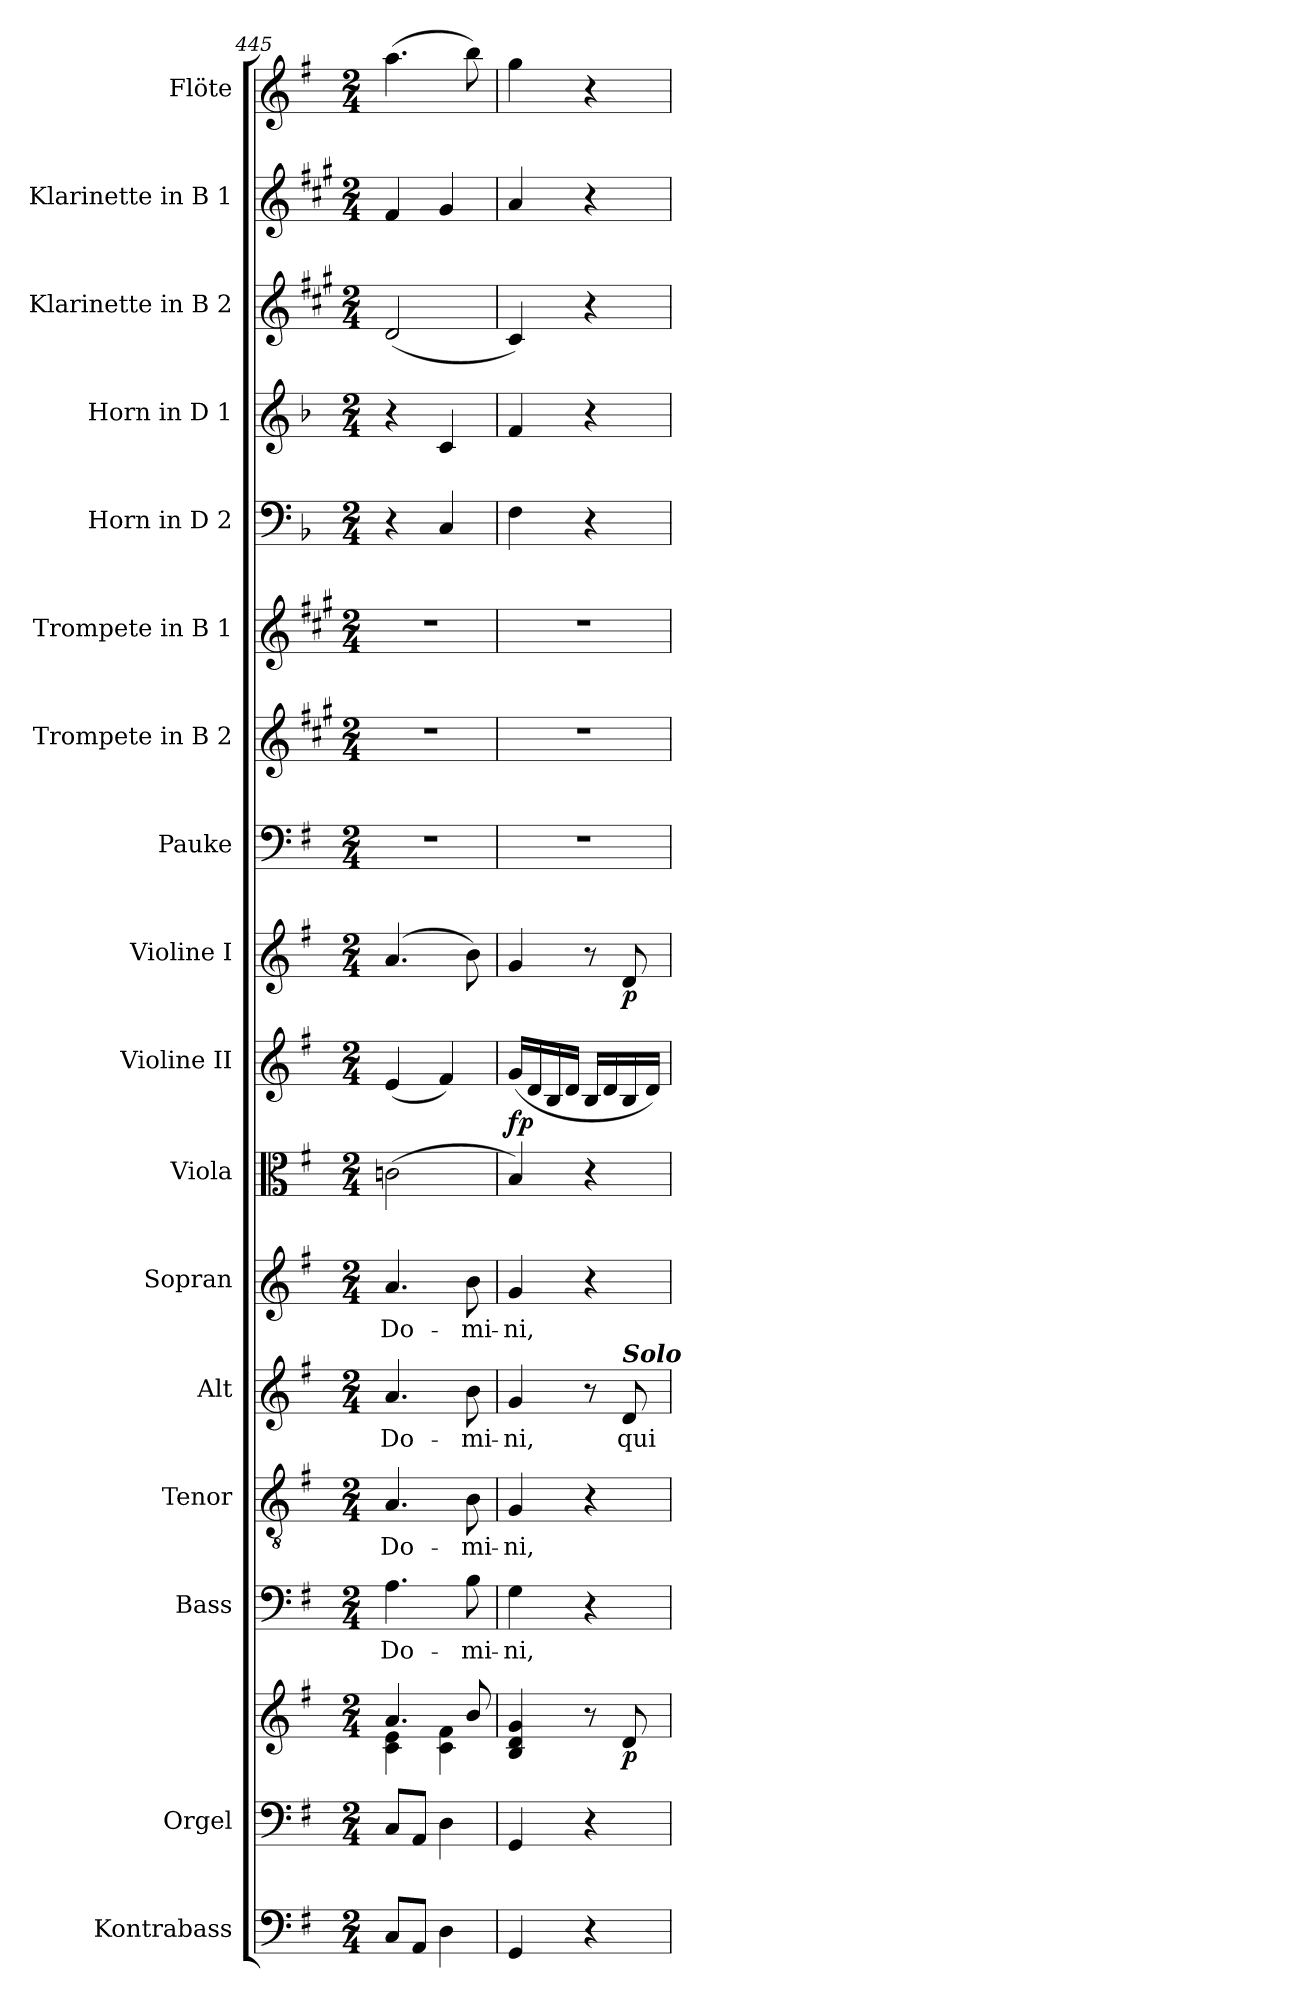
**kern	**kern	**kern	**dynam	**kern	**text	**kern	**text	**kern	**text	**kern	**text	**kern	**kern	**dynam	**kern	**dynam	**kern	**kern	**kern	**kern	**kern	**kern	**kern	**kern
*part17	*part16	*part16	*part16	*part15	*part15	*part14	*part14	*part13	*part13	*part12	*part12	*part11	*part10	*part10	*part9	*part9	*part8	*part7	*part6	*part5	*part4	*part3	*part2	*part1
*staff18	*staff17	*staff16	*staff16/17	*staff15	*staff15	*staff14	*staff14	*staff13	*staff13	*staff12	*staff12	*staff11	*staff10	*staff10	*staff9	*staff9	*staff8	*staff7	*staff6	*staff5	*staff4	*staff3	*staff2	*staff1
*I"Kontrabass	*I"Orgel	*	*	*I"Bass	*	*I"Tenor	*	*I"Alt	*	*I"Sopran	*	*I"Viola	*I"Violine II	*	*I"Violine I	*	*I"Pauke	*I"Trompete in B 2	*I"Trompete in B 1	*I"Horn in D 2	*I"Horn in D 1	*I"Klarinette in B 2	*I"Klarinette in B 1	*I"Flöte
*I'Kb.	*I'Org.	*	*	*I'B	*	*I'T	*	*I'A	*	*I'S	*	*I'Vla.	*I'Vl. II	*	*I'Vl. I	*	*I'Pk.	*I'Trp. 2	*I'Trp. 1	*I'Hrn. 2	*I'Hrn. 1	*I'Kl. 2	*I'Kl. 1	*I'Fl.
*clefF4	*clefF4	*clefG2	*	*clefF4	*	*clefGv2	*	*clefG2	*	*clefG2	*	*clefC3	*clefG2	*	*clefG2	*	*clefF4	*clefG2	*clefG2	*clefF4	*clefG2	*clefG2	*clefG2	*clefG2
*ITrd7c12	*	*	*	*	*	*	*	*	*	*	*	*	*	*	*	*	*	*ITrd1c2	*ITrd1c2	*ITrd-1c-2	*ITrd-1c-2	*ITrd1c2	*ITrd1c2	*
*k[f#]	*k[f#]	*k[f#]	*	*k[f#]	*	*k[f#]	*	*k[f#]	*	*k[f#]	*	*k[f#]	*k[f#]	*	*k[f#]	*	*k[f#]	*k[f#]	*k[f#]	*k[f#]	*k[f#]	*k[f#]	*k[f#]	*k[f#]
*G:	*G:	*G:	*	*G:	*	*G:	*	*G:	*	*G:	*	*G:	*G:	*	*G:	*	*G:	*G:	*G:	*G:	*G:	*G:	*G:	*G:
*M2/4	*M2/4	*M2/4	*	*M2/4	*	*M2/4	*	*M2/4	*	*M2/4	*	*M2/4	*M2/4	*	*M2/4	*	*M2/4	*M2/4	*M2/4	*M2/4	*M2/4	*M2/4	*M2/4	*M2/4
=445	=445	=445	=445	=445	=445	=445	=445	=445	=445	=445	=445	=445	=445	=445	=445	=445	=445	=445	=445	=445	=445	=445	=445	=445
*	*	*^	*	*	*	*	*	*	*	*	*	*	*	*	*	*	*	*	*	*	*	*	*	*
!	!	!	!	!	!	!LO:LY:b	!	!LO:LY:b	!	!LO:LY:b	!	!LO:LY:b	!	!	!	!	!	!	!	!	!	!	!	!	!
8CC/L	8C/L	4.a/	4c\ 4e\	.	4.A\	Do-	4.A/	Do-	4.a/	Do-	4.a/	Do-	(>2cn\	(<4e/	.	(4.a/	.	2r	2r	2r	4r	4r	(<2c/	4e/	(>4.aa\
8AAA/J	8AA/J	.	.	.	.	.	.	.	.	.	.	.	.	.	.	.	.	.	.	.	.	.	.	.	.
4DD\	4D\	.	4c\ 4f#\	.	.	.	.	.	.	.	.	.	.	4f#/)	.	.	.	.	.	.	4D/	4d/	.	4f#/	.
!	!	!	!	!	!	!LO:LY:b	!	!LO:LY:b	!	!LO:LY:b	!	!LO:LY:b	!	!	!	!	!	!	!	!	!	!	!	!	!
.	.	8b/	.	.	8B\	-mi-	8B\	-mi-	8b\	-mi-	8b\	-mi-	.	.	.	8b\)	.	.	.	.	.	.	.	.	8bb\)
*	*	*v	*v	*	*	*	*	*	*	*	*	*	*	*	*	*	*	*	*	*	*	*	*	*	*
=446	=446	=446	=446	=446	=446	=446	=446	=446	=446	=446	=446	=446	=446	=446	=446	=446	=446	=446	=446	=446	=446	=446	=446	=446
!	!	!	!	!	!LO:LY:b	!	!LO:LY:b	!	!LO:LY:b	!	!LO:LY:b	!	!	!LO:DY:b	!	!	!	!	!	!	!	!	!	!
4GGG/	4GG/	4B/ 4d/ 4g/	.	4G\	-ni,	4G/	-ni,	4g/	-ni,	4g/	-ni,	4B/)	(<16g/LL	fp	4g/	.	2r	2r	2r	4G\	4g/	4B/)	4g/	4gg\
.	.	.	.	.	.	.	.	.	.	.	.	.	16d/	.	.	.	.	.	.	.	.	.	.	.
.	.	.	.	.	.	.	.	.	.	.	.	.	16B/	.	.	.	.	.	.	.	.	.	.	.
.	.	.	.	.	.	.	.	.	.	.	.	.	16d/JJ	.	.	.	.	.	.	.	.	.	.	.
4r	4r	8r	.	4r	.	4r	.	8r	.	4r	.	4r	16B/LL	.	8r	.	.	.	.	4r	4r	4r	4r	4r
.	.	.	.	.	.	.	.	.	.	.	.	.	16d/	.	.	.	.	.	.	.	.	.	.	.
!	!	!	!	!	!	!	!	!LO:TX:a:Bi:t=Solo	!	!	!	!	!	!	!	!	!	!	!	!	!	!	!	!
!	!	!	!LO:DY:b	!	!	!	!	!	!LO:LY:b	!	!	!	!	!	!	!LO:DY:b	!	!	!	!	!	!	!	!
.	.	8d/	p	.	.	.	.	8d/	qui	.	.	.	16B/	.	8d/	p	.	.	.	.	.	.	.	.
.	.	.	.	.	.	.	.	.	.	.	.	.	16d/JJ)	.	.	.	.	.	.	.	.	.	.	.
=	=	=	=	=	=	=	=	=	=	=	=	=	=	=	=	=	=	=	=	=	=	=	=	=
*-	*-	*-	*-	*-	*-	*-	*-	*-	*-	*-	*-	*-	*-	*-	*-	*-	*-	*-	*-	*-	*-	*-	*-	*-
